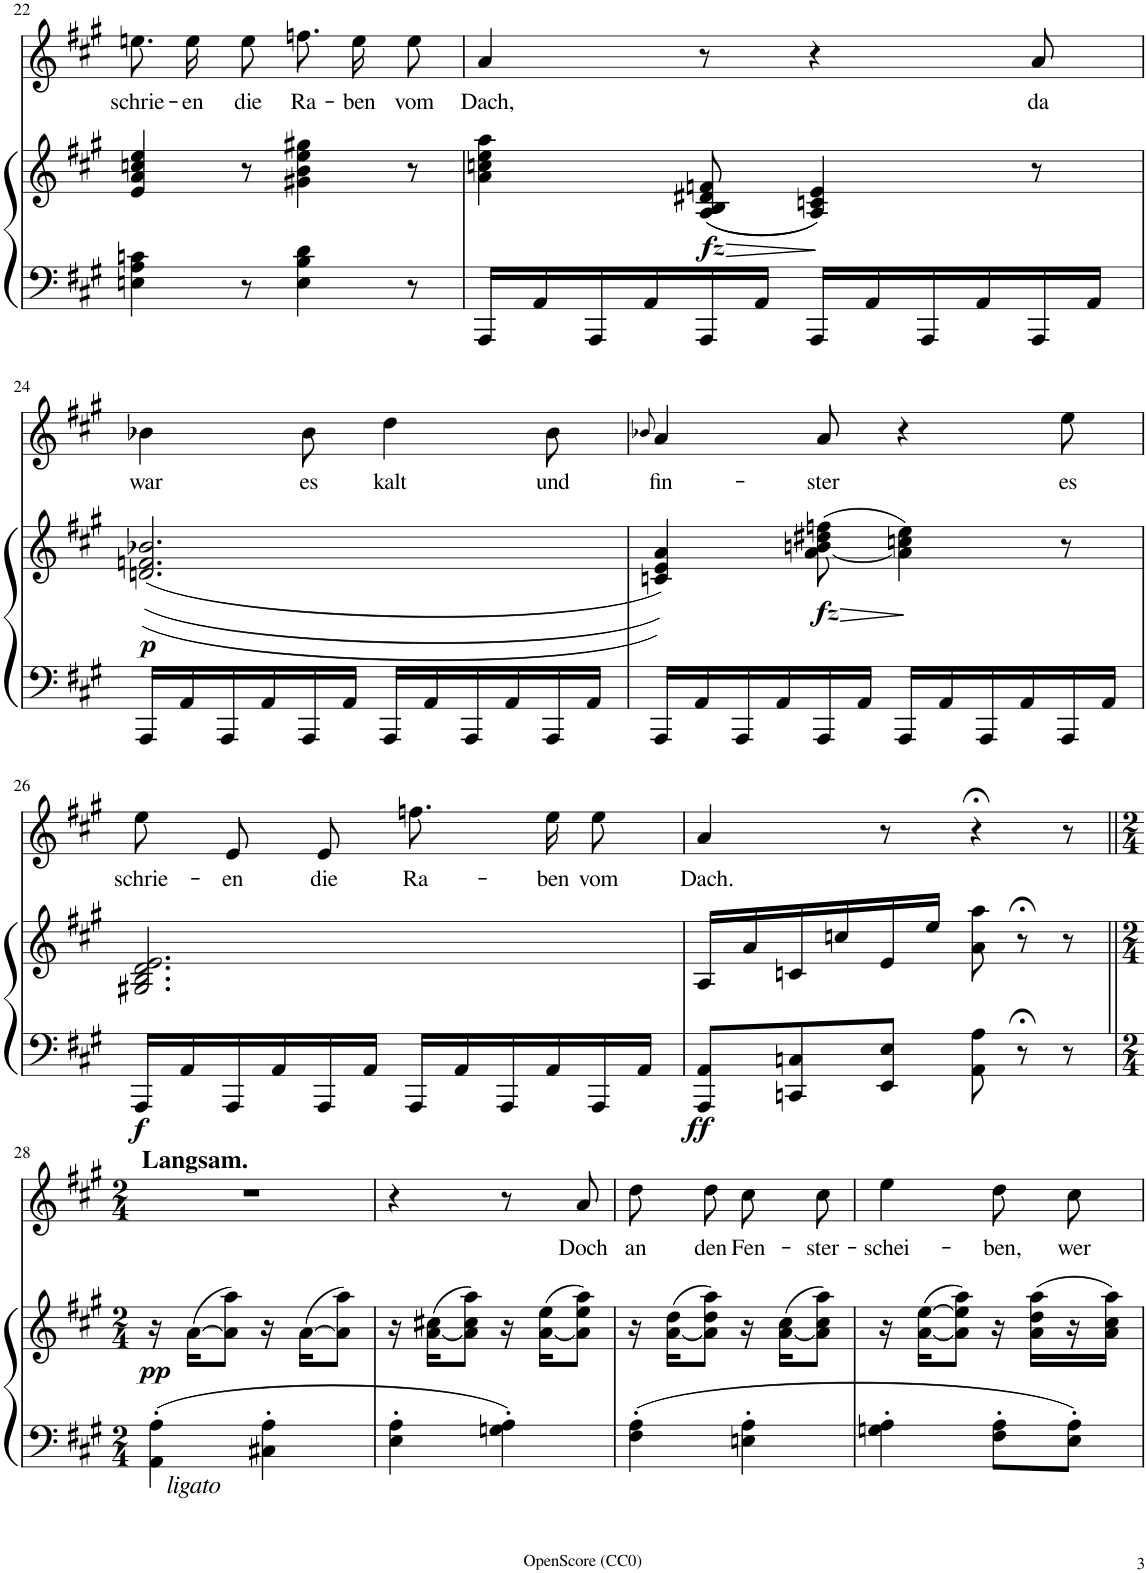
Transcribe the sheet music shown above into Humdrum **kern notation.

**kern	**kern	**dynam	**kern	**text
*part2	*part2	*part2	*part1	*part1
*staff3	*staff2	*staff2/3	*staff1	*staff1
*I"Pianoforte	*	*	*I"Singstimme Voice	*
*I'Pno	*	*	*	*
!!LO:PB:g=z
*clefF4	*clefG2	*	*clefG2	*
*k[f#c#g#]	*k[f#c#g#]	*	*k[f#c#g#]	*
*M6/8	*M6/8	*	*M6/8	*
=22	=22	=22	=22	=22
!	!	!	!	!LO:LY:b
4En\ 4A\ 4cn\	4e/ 4a/ 4ccn/ 4ee/	.	8.een\L	schrie-
!	!	!	!	!LO:LY:b
.	.	.	16ee\K	-en
!	!	!	!	!LO:LY:b
8r	8r	.	8ee\J	die
!	!	!	!	!LO:LY:b
4E\ 4B\ 4d\	4g#X\ 4b\ 4ee\ 4gg#X\	.	8.ffn\L	Ra-
!	!	!	!	!LO:LY:b
.	.	.	16ee\K	-ben
!	!	!	!	!LO:LY:b
8r	8r	.	8ee\J	vom
=23	=23	=23	=23	=23
!	!	!	!	!LO:LY:b
16AAA/LL	4a\ 4ccn\ 4ee\ 4aa\	.	4a/	Dach,
16AA/	.	.	.	.
16AAA/	.	.	.	.
16AA/	.	.	.	.
!	!	!LO:HP:b	!	!
!	!	!LO:DY:n=1:b	!	!
16AAA/	((8A/ 8B/ 8d#X/ 8fn/	> fz	8r	.
16AA/JJ	.	.	.	.
16AAA/LL	4A/ 4cn/ 4e/))	]	4r	.
16AA/	.	.	.	.
16AAA/	.	.	.	.
16AA/	.	.	.	.
!	!	!	!	!LO:LY:b
16AAA/	8r	.	8a/	da
16AA/JJ	.	.	.	.
!!LO:LB:g=z
=24	=24	=24	=24	=24
!	!	!LO:DY:b	!	!LO:LY:b
16AAA/LL	(((2.dn/ 2.fn/ 2.b-X/	p	4b-X\	war
16AA/	.	.	.	.
16AAA/	.	.	.	.
16AA/	.	.	.	.
!	!	!	!	!LO:LY:b
16AAA/	.	.	8b-\	es
16AA/JJ	.	.	.	.
!	!	!	!	!LO:LY:b
16AAA/LL	.	.	4dd\	kalt
16AA/	.	.	.	.
16AAA/	.	.	.	.
16AA/	.	.	.	.
!	!	!	!	!LO:LY:b
16AAA/	.	.	8b-\	und
16AA/JJ	.	.	.	.
=25	=25	=25	=25	=25
.	.	.	8qb-X/	.
!	!	!	!	!LO:LY:b
16AAA/LL	4cn/ 4e/ 4a/)))	.	4a/	fin-
16AA/	.	.	.	.
16AAA/	.	.	.	.
16AA/	.	.	.	.
!	!	!LO:HP:b	!	!LO:LY:b
!	!	!LO:DY:n=1:b	!	!
16AAA/	([8a\ 8bn\ 8dd#X\ 8ffn\	> fz	8a/	-ster
16AA/JJ	.	.	.	.
16AAA/LL	4a\] 4ccn\ 4ee\)	]	4r	.
16AA/	.	.	.	.
16AAA/	.	.	.	.
16AA/	.	.	.	.
!	!	!	!	!LO:LY:b
16AAA/	8r	.	8ee\	es
16AA/JJ	.	.	.	.
!!LO:LB:g=z
=26	=26	=26	=26	=26
!	!	!LO:DY:b=2	!	!LO:LY:b
16AAA/LL	2.G#X/ 2.B/ 2.d/ 2.e/	f	8ee/L	schrie-
16AA/	.	.	.	.
!	!	!	!	!LO:LY:b
16AAA/	.	.	8e/	-en
16AA/	.	.	.	.
!	!	!	!	!LO:LY:b
16AAA/	.	.	8e/J	die
16AA/JJ	.	.	.	.
!	!	!	!	!LO:LY:b
16AAA/LL	.	.	8.ffn\L	Ra-
16AA/	.	.	.	.
16AAA/	.	.	.	.
!	!	!	!	!LO:LY:b
16AA/	.	.	16ee\K	-ben
!	!	!	!	!LO:LY:b
16AAA/	.	.	8ee\J	vom
16AA/JJ	.	.	.	.
=27	=27	=27	=27	=27
!	!	!LO:DY:b=2	!	!LO:LY:b
8AAA/ 8AA/L	16A/LL	ff	4a/	Dach.
.	16a/	.	.	.
8CCn/ 8Cn/	16cn/	.	.	.
.	16ccn/	.	.	.
8EE/ 8E/J	16e/	.	8r	.
.	16ee/JJ	.	.	.
8AA\ 8A\	8a\ 8aa\	.	4r;<	.
8r;<	8r;<	.	.	.
8r	8r	.	8r	.
!!LO:LB:g=z
=28||	=28||	=28||	=28||	=28||
*M2/4	*M2/4	*	*M2/4	*
!	!	!	!LO:TX:a:B:t=Langsam.	!
!LO:TX:b:i:t=ligato	!	!	!	!
!	!	!LO:DY:b	!	!
4AA\' 4A\'	16r	pp	2r	.
.	([16a\KL	.	.	.
.	8a\] 8aa\J)	.	.	.
4C#X\' 4A\'	16r	.	.	.
.	([16a\KL	.	.	.
.	8a\] 8aa\J)	.	.	.
=29	=29	=29	=29	=29
4E\' 4A\'	16r	.	4r	.
.	([16a\ 16cc#X\KL	.	.	.
.	8a\] 8cc#\ 8aa\J)	.	.	.
4Gn\' 4A\'	16r	.	8r	.
.	([16a\ 16ee\KL	.	.	.
!	!	!	!	!LO:LY:b
.	8a\] 8ee\ 8aa\J)	.	8a/	Doch
=30	=30	=30	=30	=30
!	!	!	!	!LO:LY:b
4F#\' 4A\'	16r	.	8dd\L	an
.	([16a\ 16dd\KL	.	.	.
!	!	!	!	!LO:LY:b
.	8a\] 8dd\ 8aa\J)	.	8dd\J	den
!	!	!	!	!LO:LY:b
4En\' 4A\'	16r	.	8cc#\L	Fen-
.	([16a\ 16cc#\KL	.	.	.
!	!	!	!	!LO:LY:b
.	8a\] 8cc#\ 8aa\J)	.	8cc#\J	-ster-
=31	=31	=31	=31	=31
!	!	!	!	!LO:LY:b
4Gn\' 4A\'	16r	.	4ee\	-schei-
.	([16a\ [16ee\KL	.	.	.
.	8a\] 8ee\] 8aa\J)	.	.	.
!	!	!	!	!LO:LY:b
8F#\' 8A\'L	16r	.	8dd\L	-ben,
.	(16a\ 16dd\ 16aa\LL	.	.	.
!	!	!	!	!LO:LY:b
8E\' 8A\'J	16r	.	8cc#\J	wer
.	16a\ 16cc#\ 16aa\JJ)	.	.	.
=	=	=	=	=
*-	*-	*-	*-	*-
